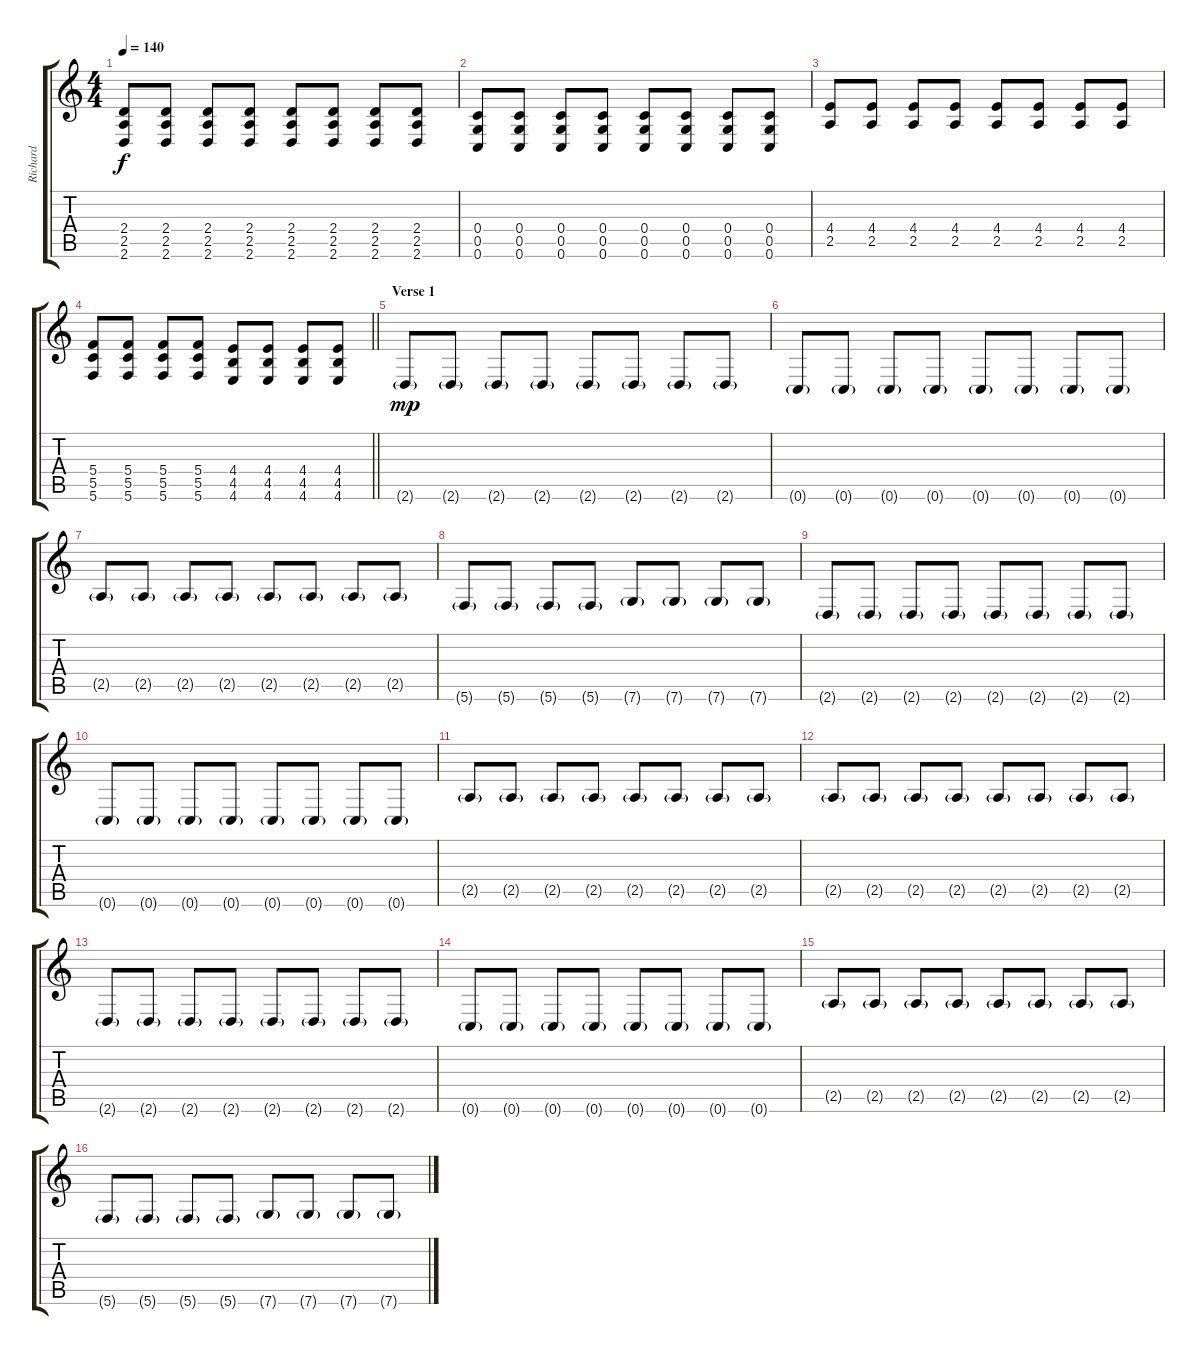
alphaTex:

\track ("Richard" "Richard") {instrument distortionguitar}
\staff {score tabs}
\tuning (D4 A3 F3 C3 G2 C2) {hide}
\ts (4 4)
\tempo 140
\clef g2
\ks c
(2.4 2.5 2.6).8{dy f} (2.4 2.5 2.6).8 (2.4 2.5 2.6).8 (2.4 2.5 2.6).8 (2.4 2.5 2.6).8 (2.4 2.5 2.6).8 (2.4 2.5 2.6).8 (2.4 2.5 2.6).8 |
(0.4 0.5 0.6).8 (0.4 0.5 0.6).8 (0.4 0.5 0.6).8 (0.4 0.5 0.6).8 (0.4 0.5 0.6).8 (0.4 0.5 0.6).8 (0.4 0.5 0.6).8 (0.4 0.5 0.6).8 |
(4.4 2.5).8 (4.4 2.5).8 (4.4 2.5).8 (4.4 2.5).8 (4.4 2.5).8 (4.4 2.5).8 (4.4 2.5).8 (4.4 2.5).8 |
\barLineRight lightlight
(5.4 5.5 5.6).8 (5.4 5.5 5.6).8 (5.4 5.5 5.6).8 (5.4 5.5 5.6).8 (4.4 4.5 4.6).8 (4.4 4.5 4.6).8 (4.4 4.5 4.6).8 (4.4 4.5 4.6).8 |
\section ("" "Verse 1")
2.6{g}.8{dy mp volume 2} 2.6{g}.8 2.6{g}.8 2.6{g}.8 2.6{g}.8 2.6{g}.8 2.6{g}.8 2.6{g}.8 |
0.6{g}.8 0.6{g}.8 0.6{g}.8 0.6{g}.8 0.6{g}.8 0.6{g}.8 0.6{g}.8 0.6{g}.8 |
2.5{g}.8 2.5{g}.8 2.5{g}.8 2.5{g}.8 2.5{g}.8 2.5{g}.8 2.5{g}.8 2.5{g}.8 |
5.6{g}.8 5.6{g}.8 5.6{g}.8 5.6{g}.8 7.6{g}.8 7.6{g}.8 7.6{g}.8 7.6{g}.8 |
2.6{g}.8 2.6{g}.8 2.6{g}.8 2.6{g}.8 2.6{g}.8 2.6{g}.8 2.6{g}.8 2.6{g}.8 |
0.6{g}.8 0.6{g}.8 0.6{g}.8 0.6{g}.8 0.6{g}.8 0.6{g}.8 0.6{g}.8 0.6{g}.8 |
2.5{g}.8 2.5{g}.8 2.5{g}.8 2.5{g}.8 2.5{g}.8 2.5{g}.8 2.5{g}.8 2.5{g}.8 |
2.5{g}.8 2.5{g}.8 2.5{g}.8 2.5{g}.8 2.5{g}.8 2.5{g}.8 2.5{g}.8 2.5{g}.8 |
2.6{g}.8 2.6{g}.8 2.6{g}.8 2.6{g}.8 2.6{g}.8 2.6{g}.8 2.6{g}.8 2.6{g}.8 |
0.6{g}.8 0.6{g}.8 0.6{g}.8 0.6{g}.8 0.6{g}.8 0.6{g}.8 0.6{g}.8 0.6{g}.8 |
2.5{g}.8 2.5{g}.8 2.5{g}.8 2.5{g}.8 2.5{g}.8 2.5{g}.8 2.5{g}.8 2.5{g}.8 |
5.6{g}.8 5.6{g}.8 5.6{g}.8 5.6{g}.8 7.6{g}.8 7.6{g}.8 7.6{g}.8 7.6{g}.8
